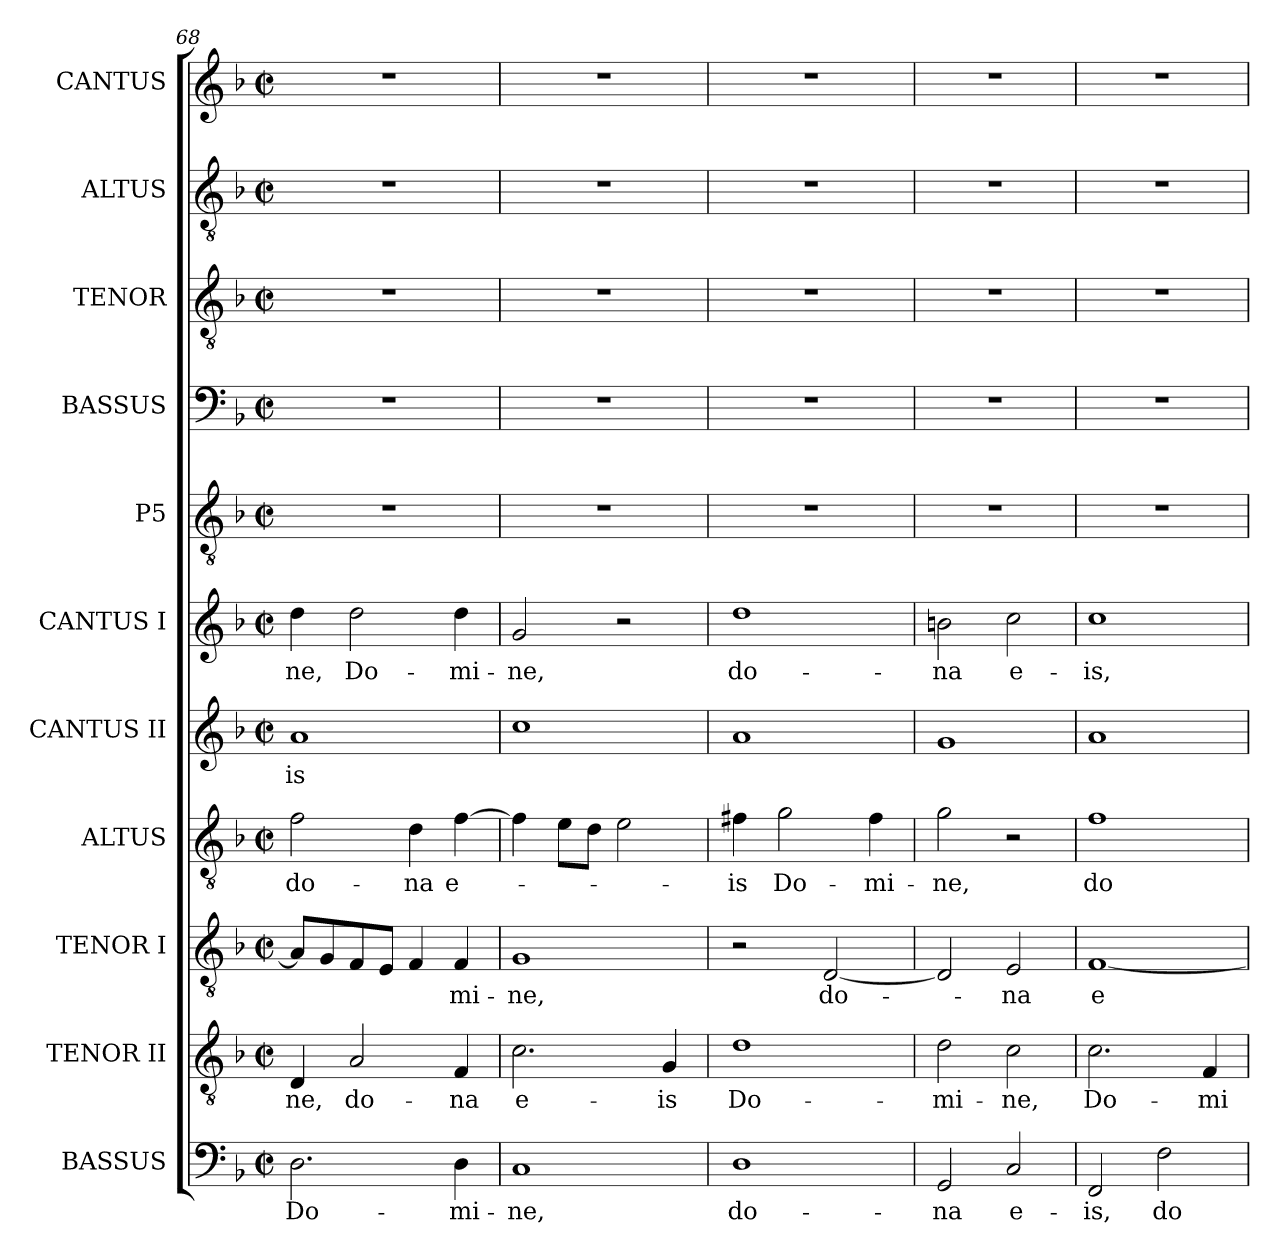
**kern	**text	**kern	**text	**kern	**text	**kern	**text	**kern	**text	**kern	**text	**kern	**kern	**kern	**kern	**kern
*part11	*part11	*part10	*part10	*part9	*part9	*part8	*part8	*part7	*part7	*part6	*part6	*part5	*part4	*part3	*part2	*part1
*staff11	*staff11	*staff10	*staff10	*staff9	*staff9	*staff8	*staff8	*staff7	*staff7	*staff6	*staff6	*staff5	*staff4	*staff3	*staff2	*staff1
*I"BASSUS	*	*I"TENOR II	*	*I"TENOR I	*	*I"ALTUS	*	*I"CANTUS II	*	*I"CANTUS I	*	*I"P5	*I"BASSUS	*I"TENOR	*I"ALTUS	*I"CANTUS
*I'B.	*	*I'T. II	*	*I'T. I	*	*I'A.	*	*I'C. II	*	*I'C. I	*	*	*I'B.	*I'T.	*I'A.	*I'C.
*clefF4	*	*clefGv2	*	*clefGv2	*	*clefGv2	*	*clefG2	*	*clefG2	*	*clefGv2	*clefF4	*clefGv2	*clefGv2	*clefG2
*	*	*ITrd7c12	*	*ITrd7c12	*	*ITrd7c12	*	*	*	*	*	*ITrd7c12	*	*ITrd7c12	*ITrd7c12	*
*k[b-]	*	*k[b-]	*	*k[b-]	*	*k[b-]	*	*k[b-]	*	*k[b-]	*	*k[b-]	*k[b-]	*k[b-]	*k[b-]	*k[b-]
*d:	*	*d:	*	*d:	*	*d:	*	*d:	*	*d:	*	*d:	*d:	*d:	*d:	*d:
*M2/2	*	*M2/2	*	*M2/2	*	*M2/2	*	*M2/2	*	*M2/2	*	*M2/2	*M2/2	*M2/2	*M2/2	*M2/2
*met(c|)	*	*met(c|)	*	*met(c|)	*	*met(c|)	*	*met(c|)	*	*met(c|)	*	*met(c|)	*met(c|)	*met(c|)	*met(c|)	*met(c|)
=68	=68	=68	=68	=68	=68	=68	=68	=68	=68	=68	=68	=68	=68	=68	=68	=68
!	!LO:LY:b:color=#000000	!	!	!	!	!	!	!	!	!	!	!	!	!	!	!
!	!	!	!LO:LY:b:color=#000000	!	!	!	!	!	!	!	!	!	!	!	!	!
!	!	!	!	!	!	!	!LO:LY:b:color=#000000	!	!	!	!	!	!	!	!	!
!	!	!	!	!	!	!	!	!	!LO:LY:b:color=#000000	!	!	!	!	!	!	!
!	!	!	!	!	!	!	!	!	!	!	!LO:LY:b:color=#000000	!	!	!	!	!
2.Di\	Do-	4DDi/	-ne,	8AAi/L]	.	2Fi\	do-	1ai	-is	4ddi\	-ne,	1r	1r	1r	1r	1r
.	.	.	.	8GGi/	.	.	.	.	.	.	.	.	.	.	.	.
!	!	!	!LO:LY:b:color=#000000	!	!	!	!	!	!	!	!	!	!	!	!	!
!	!	!	!	!	!	!	!	!	!	!	!LO:LY:b:color=#000000	!	!	!	!	!
.	.	2AAi/	do-	8FFi/	.	.	.	.	.	2ddi\	Do-	.	.	.	.	.
.	.	.	.	8EEi/J	.	.	.	.	.	.	.	.	.	.	.	.
!	!	!	!	!	!	!	!LO:LY:b:color=#000000	!	!	!	!	!	!	!	!	!
.	.	.	.	4FFi/	.	4Di\	-na	.	.	.	.	.	.	.	.	.
!	!LO:LY:b:color=#000000	!	!	!	!	!	!	!	!	!	!	!	!	!	!	!
!	!	!	!LO:LY:b:color=#000000	!	!	!	!	!	!	!	!	!	!	!	!	!
!	!	!	!	!	!LO:LY:b:color=#000000	!	!	!	!	!	!	!	!	!	!	!
!	!	!	!	!	!	!	!LO:LY:b:color=#000000	!	!	!	!	!	!	!	!	!
!	!	!	!	!	!	!	!	!	!	!	!LO:LY:b:color=#000000	!	!	!	!	!
4Di\	-mi-	4FFi/	-na	4FFi/	-mi-	[4Fi\	e-	.	.	4ddi\	-mi-	.	.	.	.	.
=69	=69	=69	=69	=69	=69	=69	=69	=69	=69	=69	=69	=69	=69	=69	=69	=69
!	!LO:LY:b:color=#000000	!	!	!	!	!	!	!	!	!	!	!	!	!	!	!
!	!	!	!LO:LY:b:color=#000000	!	!	!	!	!	!	!	!	!	!	!	!	!
!	!	!	!	!	!LO:LY:b:color=#000000	!	!	!	!	!	!	!	!	!	!	!
!	!	!	!	!	!	!	!	!	!	!	!LO:LY:b:color=#000000	!	!	!	!	!
1Ci	-ne,	2.Ci\	e-	1GGi	-ne,	4Fi\]	.	1cci	.	2gi/	-ne,	1r	1r	1r	1r	1r
.	.	.	.	.	.	8Ei\L	.	.	.	.	.	.	.	.	.	.
.	.	.	.	.	.	8Di\J	.	.	.	.	.	.	.	.	.	.
.	.	.	.	.	.	2Ei\	.	.	.	2r	.	.	.	.	.	.
!	!	!	!LO:LY:b:color=#000000	!	!	!	!	!	!	!	!	!	!	!	!	!
.	.	4GGi/	-is	.	.	.	.	.	.	.	.	.	.	.	.	.
!!LO:LB:g=z
=70	=70	=70	=70	=70	=70	=70	=70	=70	=70	=70	=70	=70	=70	=70	=70	=70
!	!LO:LY:b:color=#000000	!	!	!	!	!	!	!	!	!	!	!	!	!	!	!
!	!	!	!LO:LY:b:color=#000000	!	!	!	!	!	!	!	!	!	!	!	!	!
!	!	!	!	!	!	!	!LO:LY:b:color=#000000	!	!	!	!	!	!	!	!	!
!	!	!	!	!	!	!	!	!	!	!	!LO:LY:b:color=#000000	!	!	!	!	!
1Di	do-	1Di	Do-	2r	.	4F#Xi\	-is	1ai	.	1ddi	do-	1r	1r	1r	1r	1r
!	!	!	!	!	!	!	!LO:LY:b:color=#000000	!	!	!	!	!	!	!	!	!
.	.	.	.	.	.	2Gi\	Do-	.	.	.	.	.	.	.	.	.
!	!	!	!	!	!LO:LY:b:color=#000000	!	!	!	!	!	!	!	!	!	!	!
.	.	.	.	[2DDi/	do-	.	.	.	.	.	.	.	.	.	.	.
!	!	!	!	!	!	!	!LO:LY:b:color=#000000	!	!	!	!	!	!	!	!	!
.	.	.	.	.	.	4F#i\	-mi-	.	.	.	.	.	.	.	.	.
=71	=71	=71	=71	=71	=71	=71	=71	=71	=71	=71	=71	=71	=71	=71	=71	=71
!	!LO:LY:b:color=#000000	!	!	!	!	!	!	!	!	!	!	!	!	!	!	!
!	!	!	!LO:LY:b:color=#000000	!	!	!	!	!	!	!	!	!	!	!	!	!
!	!	!	!	!	!	!	!LO:LY:b:color=#000000	!	!	!	!	!	!	!	!	!
!	!	!	!	!	!	!	!	!	!	!	!LO:LY:b:color=#000000	!	!	!	!	!
2GGi/	-na	2Di\	-mi-	2DDi/]	.	2Gi\	-ne,	1gi	.	2bni\	-na	1r	1r	1r	1r	1r
!	!LO:LY:b:color=#000000	!	!	!	!	!	!	!	!	!	!	!	!	!	!	!
!	!	!	!LO:LY:b:color=#000000	!	!	!	!	!	!	!	!	!	!	!	!	!
!	!	!	!	!	!LO:LY:b:color=#000000	!	!	!	!	!	!	!	!	!	!	!
!	!	!	!	!	!	!	!	!	!	!	!LO:LY:b:color=#000000	!	!	!	!	!
2Ci/	e-	2Ci\	-ne,	2EEi/	-na	2r	.	.	.	2cci\	e-	.	.	.	.	.
=72	=72	=72	=72	=72	=72	=72	=72	=72	=72	=72	=72	=72	=72	=72	=72	=72
!	!LO:LY:b:color=#000000	!	!	!	!	!	!	!	!	!	!	!	!	!	!	!
!	!	!	!LO:LY:b:color=#000000	!	!	!	!	!	!	!	!	!	!	!	!	!
!	!	!	!	!	!LO:LY:b:color=#000000	!	!	!	!	!	!	!	!	!	!	!
!	!	!	!	!	!	!	!LO:LY:b:color=#000000	!	!	!	!	!	!	!	!	!
!	!	!	!	!	!	!	!	!	!	!	!LO:LY:b:color=#000000	!	!	!	!	!
2FFi/	-is,	2.Ci\	Do-	[1FFi	e-	1Fi	do-	1ai	.	1cci	-is,	1r	1r	1r	1r	1r
!	!LO:LY:b:color=#000000	!	!	!	!	!	!	!	!	!	!	!	!	!	!	!
2Fi\	do-	.	.	.	.	.	.	.	.	.	.	.	.	.	.	.
!	!	!	!LO:LY:b:color=#000000	!	!	!	!	!	!	!	!	!	!	!	!	!
.	.	4FFi/	-mi-	.	.	.	.	.	.	.	.	.	.	.	.	.
=	=	=	=	=	=	=	=	=	=	=	=	=	=	=	=	=
*-	*-	*-	*-	*-	*-	*-	*-	*-	*-	*-	*-	*-	*-	*-	*-	*-
